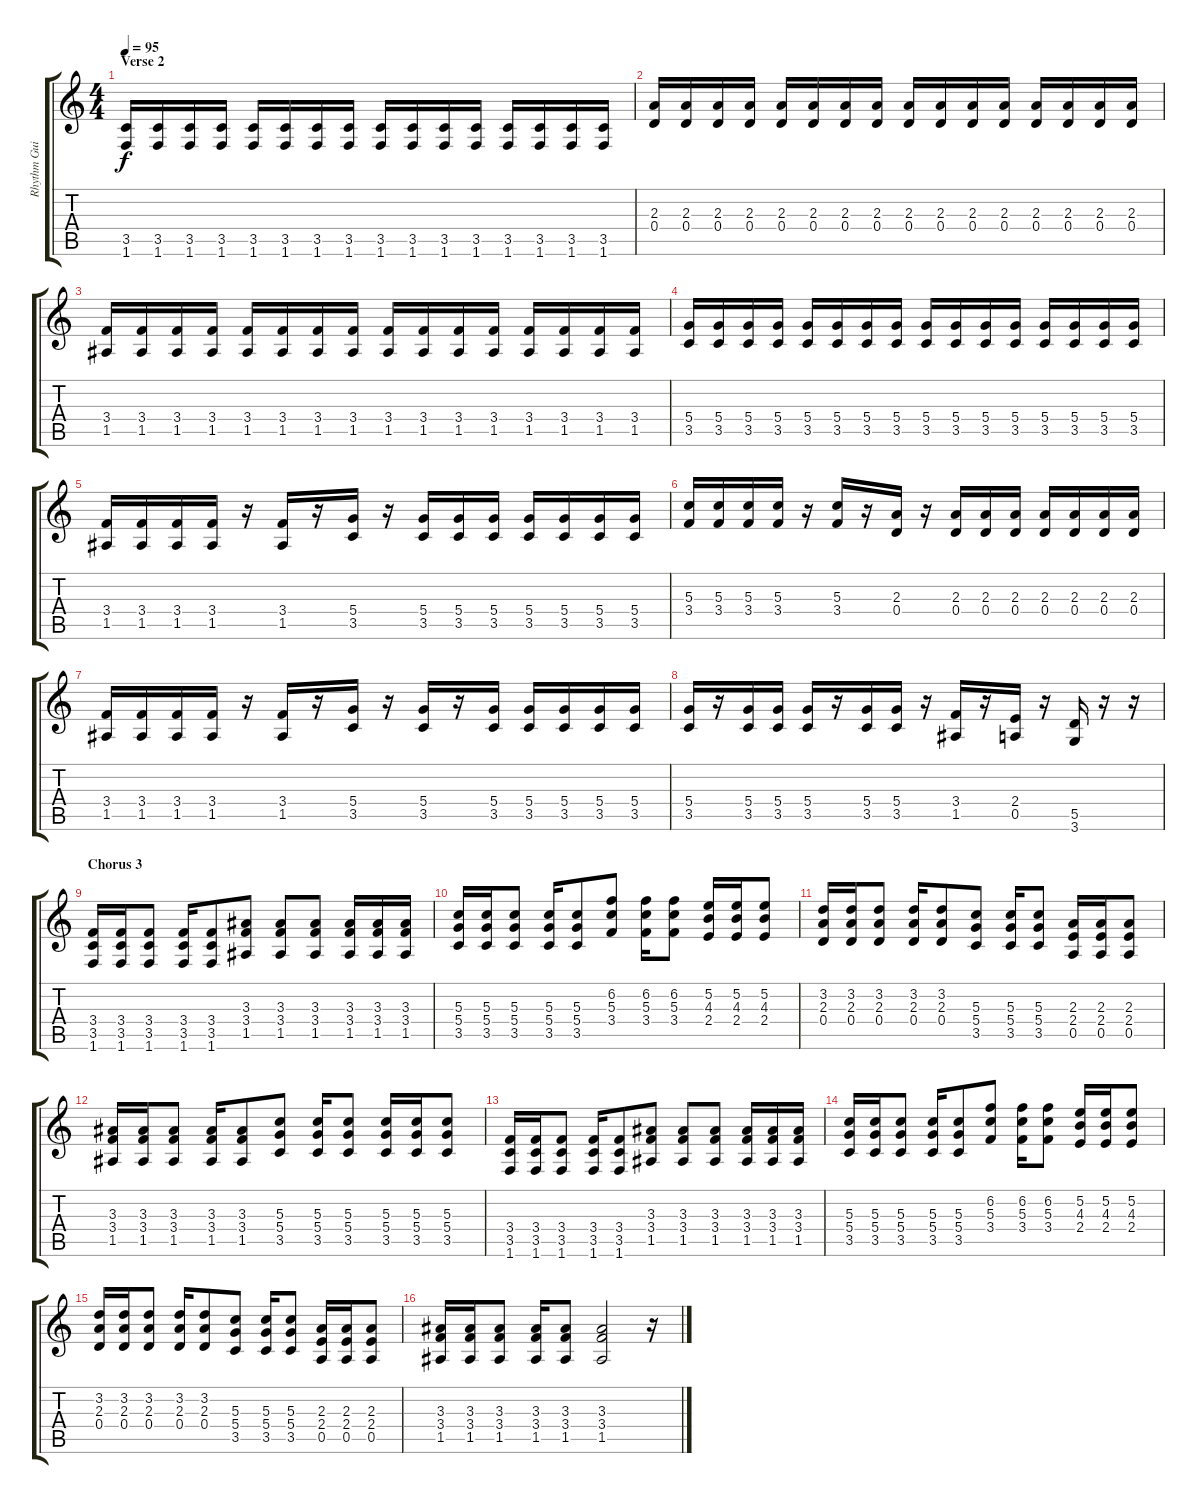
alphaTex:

\track ("Rhythm Guitar" "Rhythm Gui") {instrument overdrivenguitar}
\staff {score tabs}
\tuning (E4 B3 G3 D3 A2 E2) {hide}
\ts (4 4)
\section ("" "Verse 2")
\tempo 95
\clef g2
\ks c
(3.5 1.6).16{dy f} (3.5 1.6).16 (3.5 1.6).16 (3.5 1.6).16 (3.5 1.6).16 (3.5 1.6).16 (3.5 1.6).16 (3.5 1.6).16 (3.5 1.6).16 (3.5 1.6).16 (3.5 1.6).16 (3.5 1.6).16 (3.5 1.6).16 (3.5 1.6).16 (3.5 1.6).16 (3.5 1.6).16 |
(2.3 0.4).16 (2.3 0.4).16 (2.3 0.4).16 (2.3 0.4).16 (2.3 0.4).16 (2.3 0.4).16 (2.3 0.4).16 (2.3 0.4).16 (2.3 0.4).16 (2.3 0.4).16 (2.3 0.4).16 (2.3 0.4).16 (2.3 0.4).16 (2.3 0.4).16 (2.3 0.4).16 (2.3 0.4).16 |
(3.4 1.5).16 (3.4 1.5).16 (3.4 1.5).16 (3.4 1.5).16 (3.4 1.5).16 (3.4 1.5).16 (3.4 1.5).16 (3.4 1.5).16 (3.4 1.5).16 (3.4 1.5).16 (3.4 1.5).16 (3.4 1.5).16 (3.4 1.5).16 (3.4 1.5).16 (3.4 1.5).16 (3.4 1.5).16 |
(5.4 3.5).16 (5.4 3.5).16 (5.4 3.5).16 (5.4 3.5).16 (5.4 3.5).16 (5.4 3.5).16 (5.4 3.5).16 (5.4 3.5).16 (5.4 3.5).16 (5.4 3.5).16 (5.4 3.5).16 (5.4 3.5).16 (5.4 3.5).16 (5.4 3.5).16 (5.4 3.5).16 (5.4 3.5).16 |
(3.4 1.5).16 (3.4 1.5).16 (3.4 1.5).16 (3.4 1.5).16 r.16 (3.4 1.5).16 r.16 (5.4 3.5).16 r.16 (5.4 3.5).16 (5.4 3.5).16 (5.4 3.5).16 (5.4 3.5).16 (5.4 3.5).16 (5.4 3.5).16 (5.4 3.5).16 |
(5.3 3.4).16 (5.3 3.4).16 (5.3 3.4).16 (5.3 3.4).16 r.16 (5.3 3.4).16 r.16 (2.3 0.4).16 r.16 (2.3 0.4).16 (2.3 0.4).16 (2.3 0.4).16 (2.3 0.4).16 (2.3 0.4).16 (2.3 0.4).16 (2.3 0.4).16 |
(3.4 1.5).16 (3.4 1.5).16 (3.4 1.5).16 (3.4 1.5).16 r.16 (3.4 1.5).16 r.16 (5.4 3.5).16 r.16 (5.4 3.5).16 r.16 (5.4 3.5).16 (5.4 3.5).16 (5.4 3.5).16 (5.4 3.5).16 (5.4 3.5).16 |
(5.4 3.5).16 r.16 (5.4 3.5).16 (5.4 3.5).16 (5.4 3.5).16 r.16 (5.4 3.5).16 (5.4 3.5).16 r.16 (3.4 1.5).16 r.16 (2.4 0.5).16 r.16 (5.5 3.6).16 r.16 r.16 |
\section ("" "Chorus 3")
(3.4 3.5 1.6).16 (3.4 3.5 1.6).16 (3.4 3.5 1.6).8 (3.4 3.5 1.6).16 (3.4 3.5 1.6).8 (3.3 3.4 1.5).8 (3.3 3.4 1.5).8 (3.3 3.4 1.5).8 (3.3 3.4 1.5).16 (3.3 3.4 1.5).16 (3.3 3.4 1.5).16 |
(5.3 5.4 3.5).16 (5.3 5.4 3.5).16 (5.3 5.4 3.5).8 (5.3 5.4 3.5).16 (5.3 5.4 3.5).8 (6.2 5.3 3.4).8 (6.2 5.3 3.4).16 (6.2 5.3 3.4).8 (5.2 4.3 2.4).16 (5.2 4.3 2.4).16 (5.2 4.3 2.4).8 |
(3.2 2.3 0.4).16 (3.2 2.3 0.4).16 (3.2 2.3 0.4).8 (3.2 2.3 0.4).16 (3.2 2.3 0.4).8 (5.3 5.4 3.5).8 (5.3 5.4 3.5).16 (5.3 5.4 3.5).8 (2.3 2.4 0.5).16 (2.3 2.4 0.5).16 (2.3 2.4 0.5).8 |
(3.3 3.4 1.5).16 (3.3 3.4 1.5).16 (3.3 3.4 1.5).8 (3.3 3.4 1.5).16 (3.3 3.4 1.5).8 (5.3 5.4 3.5).8 (5.3 5.4 3.5).16 (5.3 5.4 3.5).8 (5.3 5.4 3.5).16 (5.3 5.4 3.5).16 (5.3 5.4 3.5).8 |
(3.4 3.5 1.6).16 (3.4 3.5 1.6).16 (3.4 3.5 1.6).8 (3.4 3.5 1.6).16 (3.4 3.5 1.6).8 (3.3 3.4 1.5).8 (3.3 3.4 1.5).8 (3.3 3.4 1.5).8 (3.3 3.4 1.5).16 (3.3 3.4 1.5).16 (3.3 3.4 1.5).16 |
(5.3 5.4 3.5).16 (5.3 5.4 3.5).16 (5.3 5.4 3.5).8 (5.3 5.4 3.5).16 (5.3 5.4 3.5).8 (6.2 5.3 3.4).8 (6.2 5.3 3.4).16 (6.2 5.3 3.4).8 (5.2 4.3 2.4).16 (5.2 4.3 2.4).16 (5.2 4.3 2.4).8 |
(3.2 2.3 0.4).16 (3.2 2.3 0.4).16 (3.2 2.3 0.4).8 (3.2 2.3 0.4).16 (3.2 2.3 0.4).8 (5.3 5.4 3.5).8 (5.3 5.4 3.5).16 (5.3 5.4 3.5).8 (2.3 2.4 0.5).16 (2.3 2.4 0.5).16 (2.3 2.4 0.5).8 |
(3.3 3.4 1.5).16 (3.3 3.4 1.5).16 (3.3 3.4 1.5).8 (3.3 3.4 1.5).16 (3.3 3.4 1.5).8 (3.3 3.4 1.5).2 r.16
